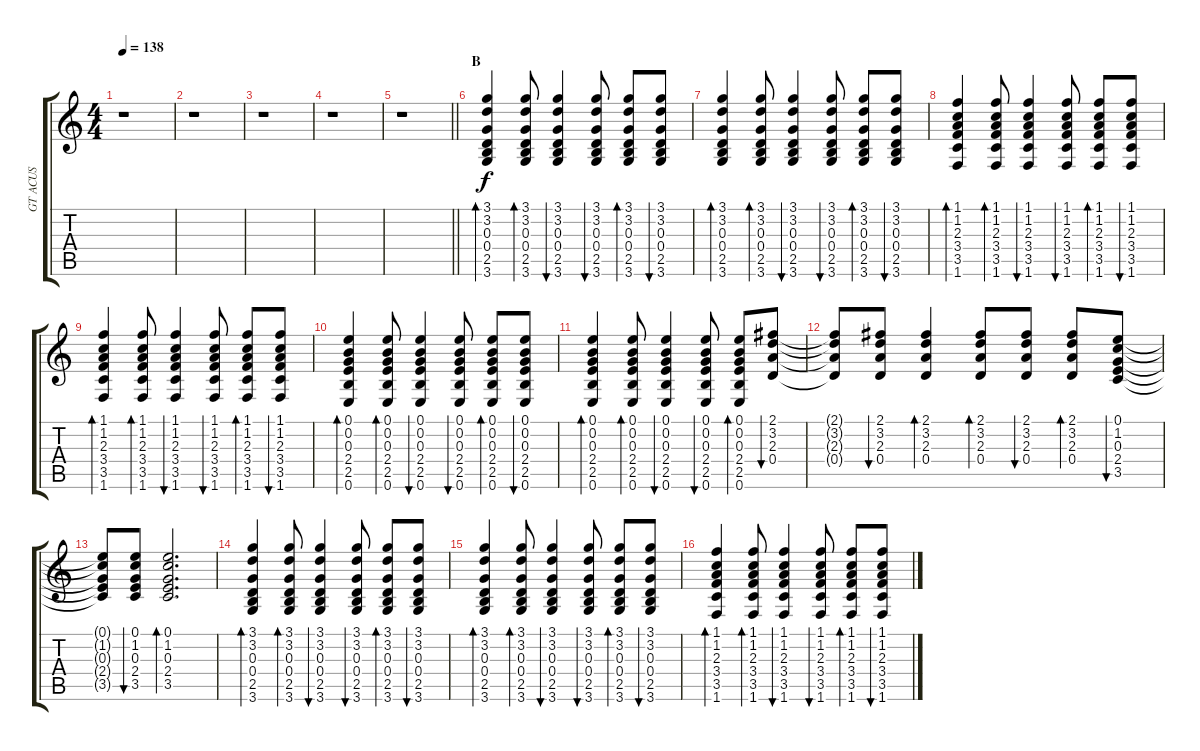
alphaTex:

\track ("GT ACUS" "GT ACUS") {instrument acousticguitarsteel}
\staff {score tabs}
\tuning (E4 B3 G3 D3 A2 E2) {hide}
\ts (4 4)
\tempo 138
\clef g2
\ks c
r.1{dy f} |
r.1 |
r.1 |
r.1 |
\barLineRight lightlight
r.1 |
\section ("" "B")
(3.1 3.2 0.3 0.4 2.5 3.6).4{bd 60} (3.1 3.2 0.3 0.4 2.5 3.6).8{bd 60} (3.1 3.2 0.3 0.4 2.5 3.6).4{bu 60} (3.1 3.2 0.3 0.4 2.5 3.6).8{bu 60} (3.1 3.2 0.3 0.4 2.5 3.6).8{bd 60} (3.1 3.2 0.3 0.4 2.5 3.6).8{bu 60} |
(3.1 3.2 0.3 0.4 2.5 3.6).4{bd 60} (3.1 3.2 0.3 0.4 2.5 3.6).8{bd 60} (3.1 3.2 0.3 0.4 2.5 3.6).4{bu 60} (3.1 3.2 0.3 0.4 2.5 3.6).8{bu 60} (3.1 3.2 0.3 0.4 2.5 3.6).8{bd 60} (3.1 3.2 0.3 0.4 2.5 3.6).8{bu 60} |
(1.1 1.2 2.3 3.4 3.5 1.6).4{bd 60} (1.1 1.2 2.3 3.4 3.5 1.6).8{bd 60} (1.1 1.2 2.3 3.4 3.5 1.6).4{bu 60} (1.1 1.2 2.3 3.4 3.5 1.6).8{bu 60} (1.1 1.2 2.3 3.4 3.5 1.6).8{bd 60} (1.1 1.2 2.3 3.4 3.5 1.6).8{bu 60} |
(1.1 1.2 2.3 3.4 3.5 1.6).4{bd 60} (1.1 1.2 2.3 3.4 3.5 1.6).8{bd 60} (1.1 1.2 2.3 3.4 3.5 1.6).4{bu 60} (1.1 1.2 2.3 3.4 3.5 1.6).8{bu 60} (1.1 1.2 2.3 3.4 3.5 1.6).8{bd 60} (1.1 1.2 2.3 3.4 3.5 1.6).8{bu 60} |
(0.1 0.2 0.3 2.4 2.5 0.6).4{bd 60} (0.1 0.2 0.3 2.4 2.5 0.6).8{bd 60} (0.1 0.2 0.3 2.4 2.5 0.6).4{bu 60} (0.1 0.2 0.3 2.4 2.5 0.6).8{bu 60} (0.1 0.2 0.3 2.4 2.5 0.6).8{bd 60} (0.1 0.2 0.3 2.4 2.5 0.6).8{bu 60} |
(0.1 0.2 0.3 2.4 2.5 0.6).4{bd 60} (0.1 0.2 0.3 2.4 2.5 0.6).8{bd 60} (0.1 0.2 0.3 2.4 2.5 0.6).4{bu 60} (0.1 0.2 0.3 2.4 2.5 0.6).8{bu 60} (0.1 0.2 0.3 2.4 2.5 0.6).8{bd 60} (2.1 3.2 2.3 0.4).8{bu 60} |
(2.1{t} 3.2{t} 2.3{t} 0.4{t}).8 (2.1 3.2 2.3 0.4).8{bu 60} (2.1 3.2 2.3 0.4).4{bd 60} (2.1 3.2 2.3 0.4).8{bd 60} (2.1 3.2 2.3 0.4).8{bu 60} (2.1 3.2 2.3 0.4).8{bd 60} (0.1 1.2 0.3 2.4 3.5).8{bu 60} |
(0.1{t} 1.2{t} 0.3{t} 2.4{t} 3.5{t}).8 (0.1 1.2 0.3 2.4 3.5).8{bu 60} (0.1 1.2 0.3 2.4 3.5).2{d bd 60} |
(3.1 3.2 0.3 0.4 2.5 3.6).4{bd 60} (3.1 3.2 0.3 0.4 2.5 3.6).8{bd 60} (3.1 3.2 0.3 0.4 2.5 3.6).4{bu 60} (3.1 3.2 0.3 0.4 2.5 3.6).8{bu 60} (3.1 3.2 0.3 0.4 2.5 3.6).8{bd 60} (3.1 3.2 0.3 0.4 2.5 3.6).8{bu 60} |
(3.1 3.2 0.3 0.4 2.5 3.6).4{bd 60} (3.1 3.2 0.3 0.4 2.5 3.6).8{bd 60} (3.1 3.2 0.3 0.4 2.5 3.6).4{bu 60} (3.1 3.2 0.3 0.4 2.5 3.6).8{bu 60} (3.1 3.2 0.3 0.4 2.5 3.6).8{bd 60} (3.1 3.2 0.3 0.4 2.5 3.6).8{bu 60} |
(1.1 1.2 2.3 3.4 3.5 1.6).4{bd 60} (1.1 1.2 2.3 3.4 3.5 1.6).8{bd 60} (1.1 1.2 2.3 3.4 3.5 1.6).4{bu 60} (1.1 1.2 2.3 3.4 3.5 1.6).8{bu 60} (1.1 1.2 2.3 3.4 3.5 1.6).8{bd 60} (1.1 1.2 2.3 3.4 3.5 1.6).8{bu 60}
